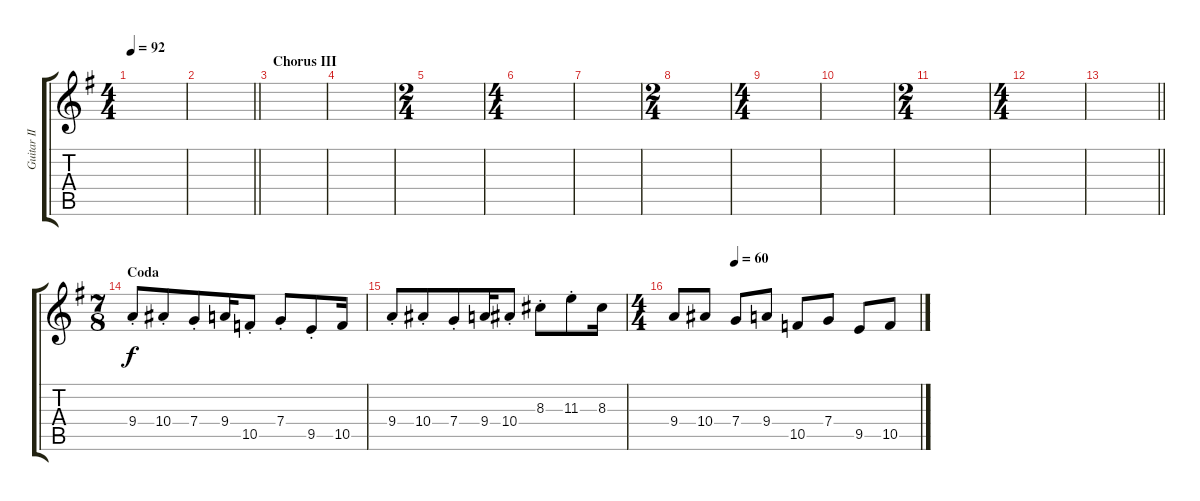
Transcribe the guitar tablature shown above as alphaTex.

\track ("Guitar II" "Guitar II") {instrument distortionguitar}
\staff {score tabs}
\tuning (D4 A3 F3 C3 G2 D2) {hide}
\ts (4 4)
\tempo 92
\clef g2
\ks eminor
|
\barLineRight lightlight
|
\section ("" "Chorus III")
|
|
\ts (2 4)
|
\ts (4 4)
|
|
\ts (2 4)
|
\ts (4 4)
|
|
\ts (2 4)
|
\ts (4 4)
|
\barLineRight lightlight
|
\ts (7 8)
\section ("" "Coda")
9.4{st}.8 10.4{st}.8 7.4{st}.8 9.4.16 10.5{st}.8 7.4{st}.8 9.5{st}.8 10.5.16 |
9.4{st}.8 10.4{st}.8 7.4{st}.8 9.4.16 10.4{st}.8 8.3{st}.8 11.3{st}.8 8.3.16 |
\ts (4 4)
\tempo (60 0.25)
9.4.8 10.4.8 7.4.8 9.4.8 10.5.8 7.4.8 9.5.8 10.5.8
